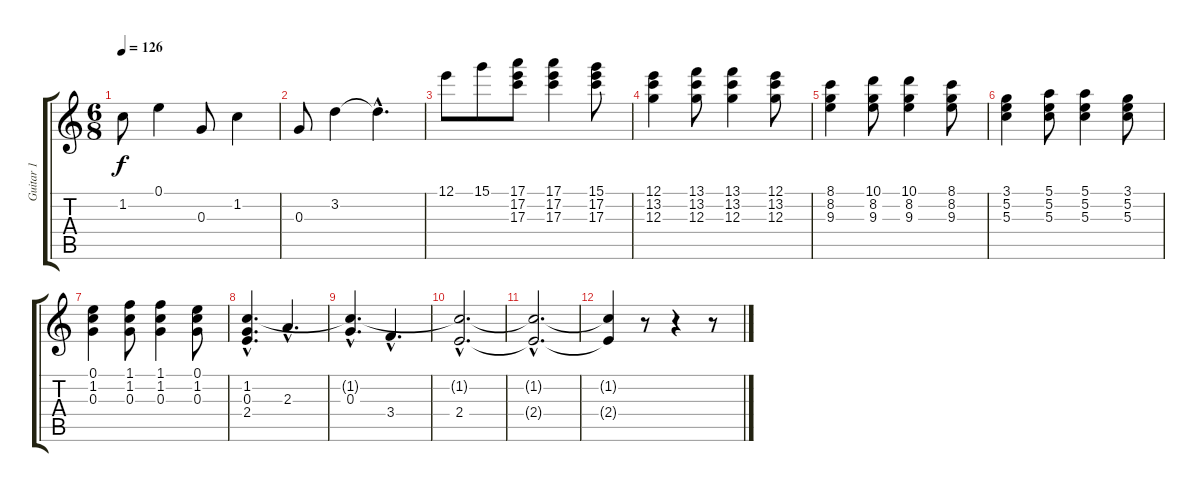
\track ("Guitar 1" "Guitar 1") {instrument acousticguitarnylon}
\staff {score tabs}
\tuning (E4 B3 G3 D3 A2 E2) {hide}
\ts (6 8)
\tempo 126
\clef g2
\ks c
1.2.8{dy f} 0.1.4 0.3.8 1.2.4 |
0.3.8 3.2.4 3.2{hac t}.4{d} |
12.1.8 15.1.8 (17.1 17.2 17.3).8 (17.1 17.2 17.3).4 (15.1 17.2 17.3).8 |
(12.1 13.2 12.3).4 (13.1 13.2 12.3).8 (13.1 13.2 12.3).4 (12.1 13.2 12.3).8 |
(8.1 8.2 9.3).4 (10.1 8.2 9.3).8 (10.1 8.2 9.3).4 (8.1 8.2 9.3).8 |
(3.1 5.2 5.3).4 (5.1 5.2 5.3).8 (5.1 5.2 5.3).4 (3.1 5.2 5.3).8 |
(0.1 1.2 0.3).4 (1.1 1.2 0.3).8 (1.1 1.2 0.3).4 (0.1 1.2 0.3).8 |
(1.2{hac} 0.3{hac} 2.4{hac}).4{d} 2.3{hac}.4{d} |
(1.2{hac t} 0.3{hac}).4{d} 3.4{hac}.4{d} |
(1.2{hac t} 2.4{hac}).2{d} |
(1.2{hac t} 2.4{hac t}).2{d} |
(1.2{t} 2.4{t}).4 r.8 r.4 r.8
